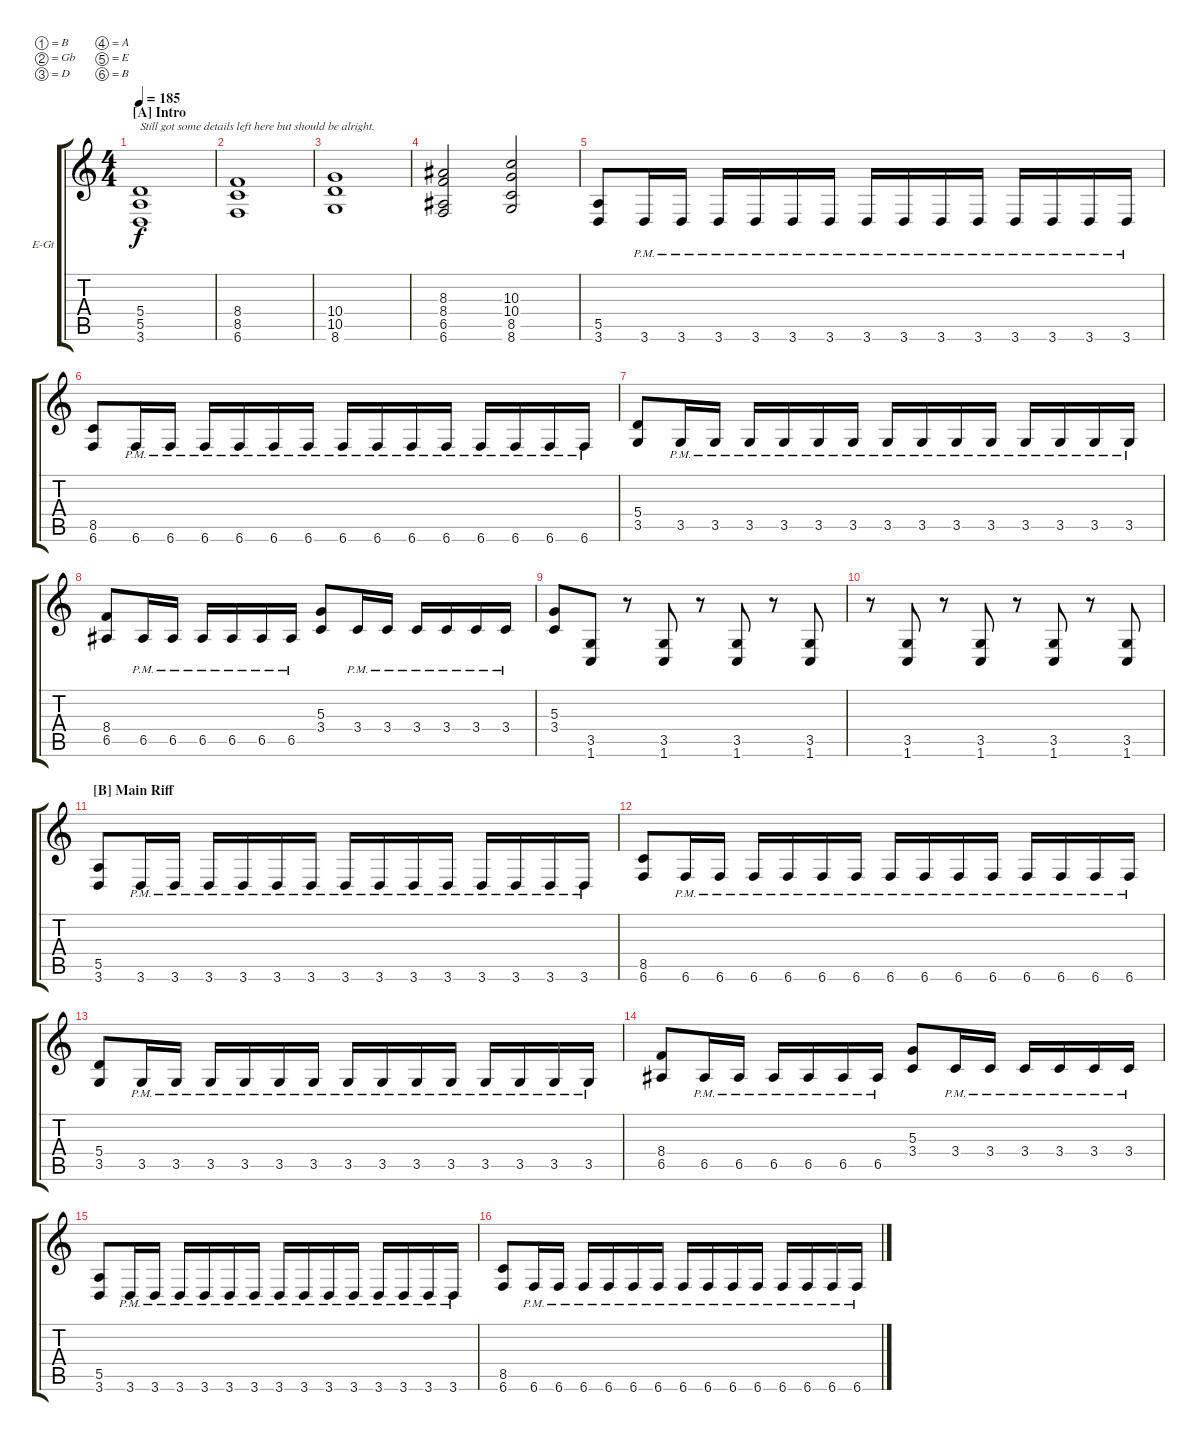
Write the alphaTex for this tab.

\defaultSystemsLayout 4
\bracketExtendMode groupsimilarinstruments
\firstSystemTrackNameOrientation horizontal
\otherSystemsTrackNameOrientation horizontal
\track ("B Guitar Left" "E-Gt") {instrument distortionguitar}
\staff {score tabs}
\tuning (B3 Gb3 D3 A2 E2 B1)
\ts (4 4)
\section ("A" "Intro")
\tempo 185
\clef g2
\scale
0.485477
\ks c
(3.6 5.5 5.4).1{txt "Still got some details left here but should be alright." dy f instrument distortionguitar} |
\scale
0.257261 (6.6 8.5 8.4).1 |
\scale
0.257261 (8.6 10.5 10.4).1 |
\scale
0.333333 (6.6 6.5 8.4 8.3).2 (8.6 8.5 10.4 10.3).2 |
\scale
0.333333 (3.6 5.5).8 3.6{pm}.16 3.6{pm}.16 3.6{pm}.16 3.6{pm}.16 3.6{pm}.16 3.6{pm}.16 3.6{pm}.16 3.6{pm}.16 3.6{pm}.16 3.6{pm}.16 3.6{pm}.16 3.6{pm}.16 3.6{pm}.16 3.6{pm}.16 |
\scale
0.333333 (6.6 8.5).8 6.6{pm}.16 6.6{pm}.16 6.6{pm}.16 6.6{pm}.16 6.6{pm}.16 6.6{pm}.16 6.6{pm}.16 6.6{pm}.16 6.6{pm}.16 6.6{pm}.16 6.6{pm}.16 6.6{pm}.16 6.6{pm}.16 6.6{pm}.16 |
\scale
0.333333 (3.5 5.4).8 3.5{pm}.16 3.5{pm}.16 3.5{pm}.16 3.5{pm}.16 3.5{pm}.16 3.5{pm}.16 3.5{pm}.16 3.5{pm}.16 3.5{pm}.16 3.5{pm}.16 3.5{pm}.16 3.5{pm}.16 3.5{pm}.16 3.5{pm}.16 |
\scale
0.333333 (6.5 8.4).8 6.5{pm}.16 6.5{pm}.16 6.5{pm}.16 6.5{pm}.16 6.5{pm}.16 6.5{pm}.16 (3.4 5.3).8 3.4{pm}.16 3.4{pm}.16 3.4{pm}.16 3.4{pm}.16 3.4{pm}.16 3.4{pm}.16 |
\scale
0.333333 (3.4 5.3).8 (1.6 3.5).8 r.8 (1.6 3.5).8 r.8 (1.6 3.5).8 r.8 (1.6 3.5).8 |
\scale
0.333333 r.8 (1.6 3.5).8 r.8 (1.6 3.5).8 r.8 (1.6 3.5).8 r.8 (1.6 3.5).8 |
\section ("B" "Main Riff")
\scale
0.333333 (3.6 5.5).8 3.6{pm}.16 3.6{pm}.16 3.6{pm}.16 3.6{pm}.16 3.6{pm}.16 3.6{pm}.16 3.6{pm}.16 3.6{pm}.16 3.6{pm}.16 3.6{pm}.16 3.6{pm}.16 3.6{pm}.16 3.6{pm}.16 3.6{pm}.16 |
\scale
0.333333 (6.6 8.5).8 6.6{pm}.16 6.6{pm}.16 6.6{pm}.16 6.6{pm}.16 6.6{pm}.16 6.6{pm}.16 6.6{pm}.16 6.6{pm}.16 6.6{pm}.16 6.6{pm}.16 6.6{pm}.16 6.6{pm}.16 6.6{pm}.16 6.6{pm}.16 |
\scale
0.333333 (3.5 5.4).8 3.5{pm}.16 3.5{pm}.16 3.5{pm}.16 3.5{pm}.16 3.5{pm}.16 3.5{pm}.16 3.5{pm}.16 3.5{pm}.16 3.5{pm}.16 3.5{pm}.16 3.5{pm}.16 3.5{pm}.16 3.5{pm}.16 3.5{pm}.16 |
\scale
0.333333 (6.5 8.4).8 6.5{pm}.16 6.5{pm}.16 6.5{pm}.16 6.5{pm}.16 6.5{pm}.16 6.5{pm}.16 (3.4 5.3).8 3.4{pm}.16 3.4{pm}.16 3.4{pm}.16 3.4{pm}.16 3.4{pm}.16 3.4{pm}.16 |
\scale
0.333333 (3.6 5.5).8 3.6{pm}.16 3.6{pm}.16 3.6{pm}.16 3.6{pm}.16 3.6{pm}.16 3.6{pm}.16 3.6{pm}.16 3.6{pm}.16 3.6{pm}.16 3.6{pm}.16 3.6{pm}.16 3.6{pm}.16 3.6{pm}.16 3.6{pm}.16 |
(6.6 8.5).8 6.6{pm}.16 6.6{pm}.16 6.6{pm}.16 6.6{pm}.16 6.6{pm}.16 6.6{pm}.16 6.6{pm}.16 6.6{pm}.16 6.6{pm}.16 6.6{pm}.16 6.6{pm}.16 6.6{pm}.16 6.6{pm}.16 6.6{pm}.16
